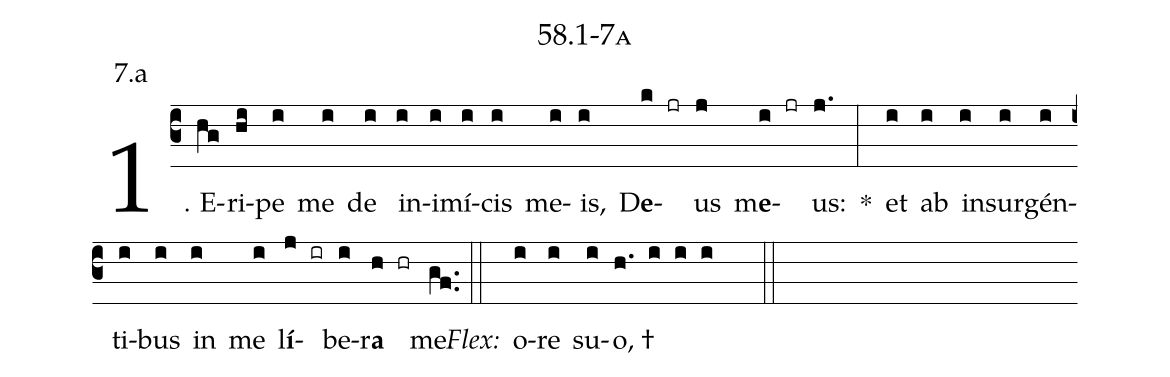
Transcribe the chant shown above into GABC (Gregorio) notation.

name: 58.1-7a;
annotation: 7.a;
%%
(c3)1. E(hg)ri(hi)pe(i) me(i) de(i) in(i)i(i)mí(i)cis(i) me(i)is,(i) D<b>e</b>(k jr)us(j) m<b>e</b>(i jr)us:(j.) *(:) et(i) ab(i) in(i)sur(i)gén(i)ti(i)bus(i) in(i) me(i) l<b>í</b>(j ir)be(i)r<b>a</b>(h hr) me.(gf..) (::)
<i>Flex:</i>()  o(i)re(i) su(i)o, †(h. i i i  ::)
